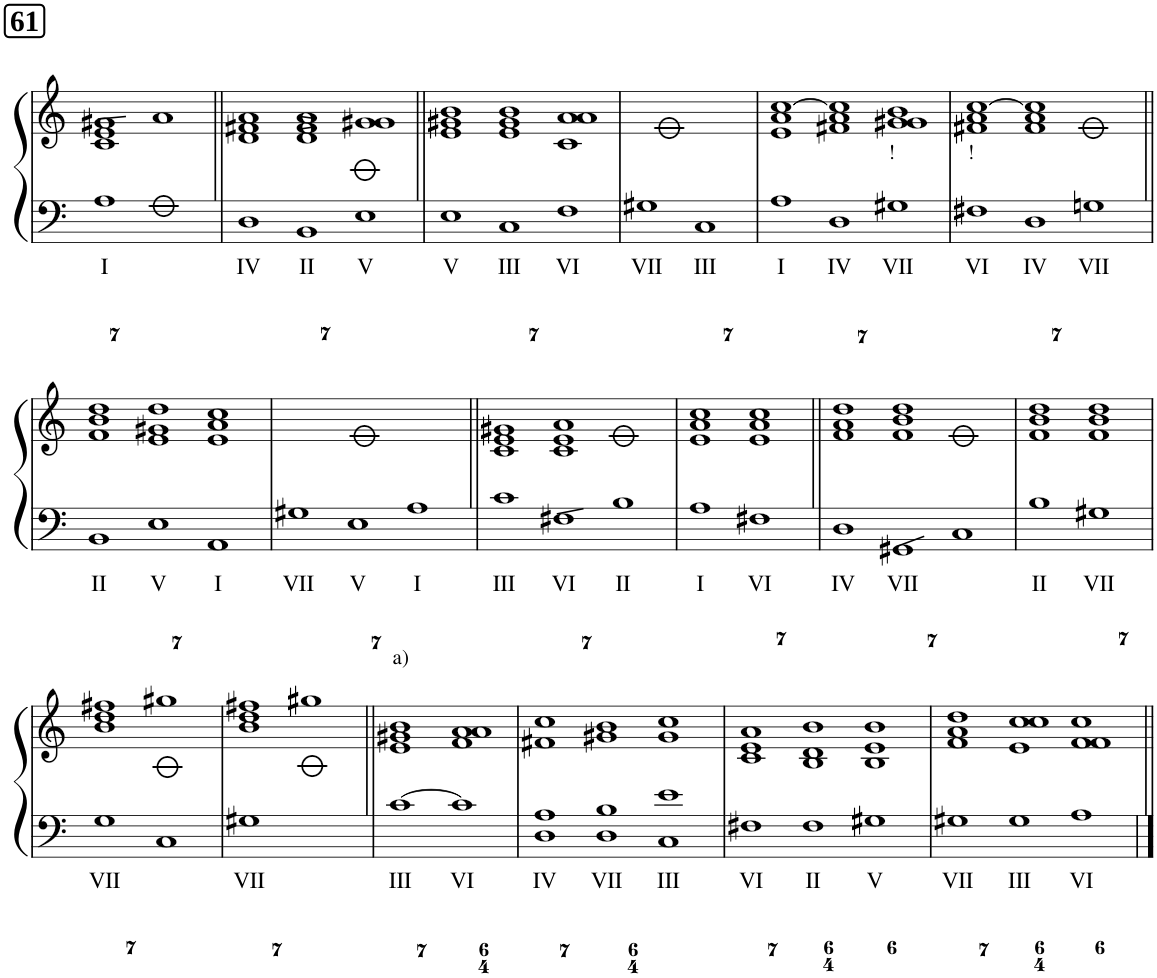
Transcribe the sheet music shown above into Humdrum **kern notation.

**kern	**text	**kern
*part1	*part1	*part1
*staff2	*staff2	*staff1
*I"Piano	*	*
*I'Pno	*	*
*clefF4	*	*clefG2
*k[]	*	*k[]
*M8/4	*	*M8/4
!!LO:REH:place=s1:a:B:cj:fs=14:t=61
=1	=1	=1
!	!LO:LY:b	!
1A	I	1c 1e 1g#X
1ryy	.	1a
=2||	=2||	=2||
*M12/4	*	*M12/4
!	!LO:LY:b	!
1D	IV	1d 1f#X 1a
!	!LO:LY:b	!
1BB	II	1d 1f# 1a
!	!LO:LY:b	!
1E	V	1g#X 1g#
=3||	=3||	=3||
!	!LO:LY:b	!
1E	V	1e 1g#X 1b
!	!LO:LY:b	!
1C	III	1e 1g# 1b
!	!LO:LY:b	!
1F	VI	1c 1a 1a
=4	=4	=4
*M8/4	*	*M8/4
!	!LO:LY:b	!
1G#X	VII	0ryy
!	!LO:LY:b	!
1C	III	.
=5	=5	=5
*M12/4	*	*M12/4
!	!LO:LY:b	!
1A	I	1e 1a [1cc
!	!LO:LY:b	!
1D	IV	1f#X 1a 1cc]
!LO:TX:a:t=!	!	!
!	!LO:LY:b	!
1G#X	VII	1g#X 1g# 1b
=6	=6	=6
!LO:TX:a:t=!	!	!
!	!LO:LY:b	!
1F#X	VI	1f#X 1a [1cc
!	!LO:LY:b	!
1D	IV	1f# 1a 1cc]
!	!LO:LY:b	!
1Gn	VII	1ryy
!!LO:LB:g=z
=7||	=7||	=7||
!	!LO:LY:b	!
1BB	II	1f 1b 1dd
!	!LO:LY:b	!
1E	V	1e 1g#X 1dd
!	!LO:LY:b	!
1AA	I	1e 1a 1cc
=8	=8	=8
!	!LO:LY:b	!
1G#X	VII	0.ryy
!	!LO:LY:b	!
1E	V	.
!	!LO:LY:b	!
1A	I	.
=9||	=9||	=9||
!	!LO:LY:b	!
1c	III	1c 1e 1g#X
!	!LO:LY:b	!
1F#X	VI	1c 1e 1a
!	!LO:LY:b	!
1B	II	1ryy
=10	=10	=10
*M8/4	*	*M8/4
!	!LO:LY:b	!
1A	I	1e 1a 1cc
!	!LO:LY:b	!
1F#X	VI	1e 1a 1cc
=11||	=11||	=11||
*M12/4	*	*M12/4
!	!LO:LY:b	!
1D	IV	1f 1a 1dd
!	!LO:LY:b	!
1GG#X	VII	1f 1b 1dd
1C	.	1ryy
=12	=12	=12
*M8/4	*	*M8/4
!	!LO:LY:b	!
1B	II	1f 1b 1dd
!	!LO:LY:b	!
1G#X	VII	1f 1b 1dd
!!LO:LB:g=z
=13	=13	=13
!	!LO:LY:b	!
1G	VII	1b 1dd 1ff#X
1C	.	1gg#X
=14	=14	=14
!	!LO:LY:b	!
1G#X	VII	1b 1dd 1ff#X
1ryy	.	1gg#X
=15||	=15||	=15||
!	!	!LO:TX:a:t=a)
!	!LO:LY:b	!
[1c	III	1e 1g#X 1b
!	!LO:LY:b	!
1c]	VI	1f 1a 1a
=16	=16	=16
*M12/4	*	*M12/4
!	!LO:LY:b	!
*^	*	*
1A	1D	IV	1f#X 1cc
!	!	!LO:LY:b	!
1B	1D	VII	1g#X 1b
!	!	!LO:LY:b	!
1e	1C	III	1g# 1cc
=17	=17	=17	=17
!	!	!LO:LY:b	!
*v	*v	*	*
1F#X	VI	1c 1e 1a
!	!LO:LY:b	!
1F#	II	1B 1d 1b
!	!LO:LY:b	!
1G#X	V	1B 1e 1b
=18	=18	=18
!	!LO:LY:b	!
1G#X	VII	1f 1a 1dd
!	!LO:LY:b	!
1G#	III	1e 1cc 1cc
!	!LO:LY:b	!
1A	VI	1f 1f 1cc
=||	=||	=||
*-	*-	*-
